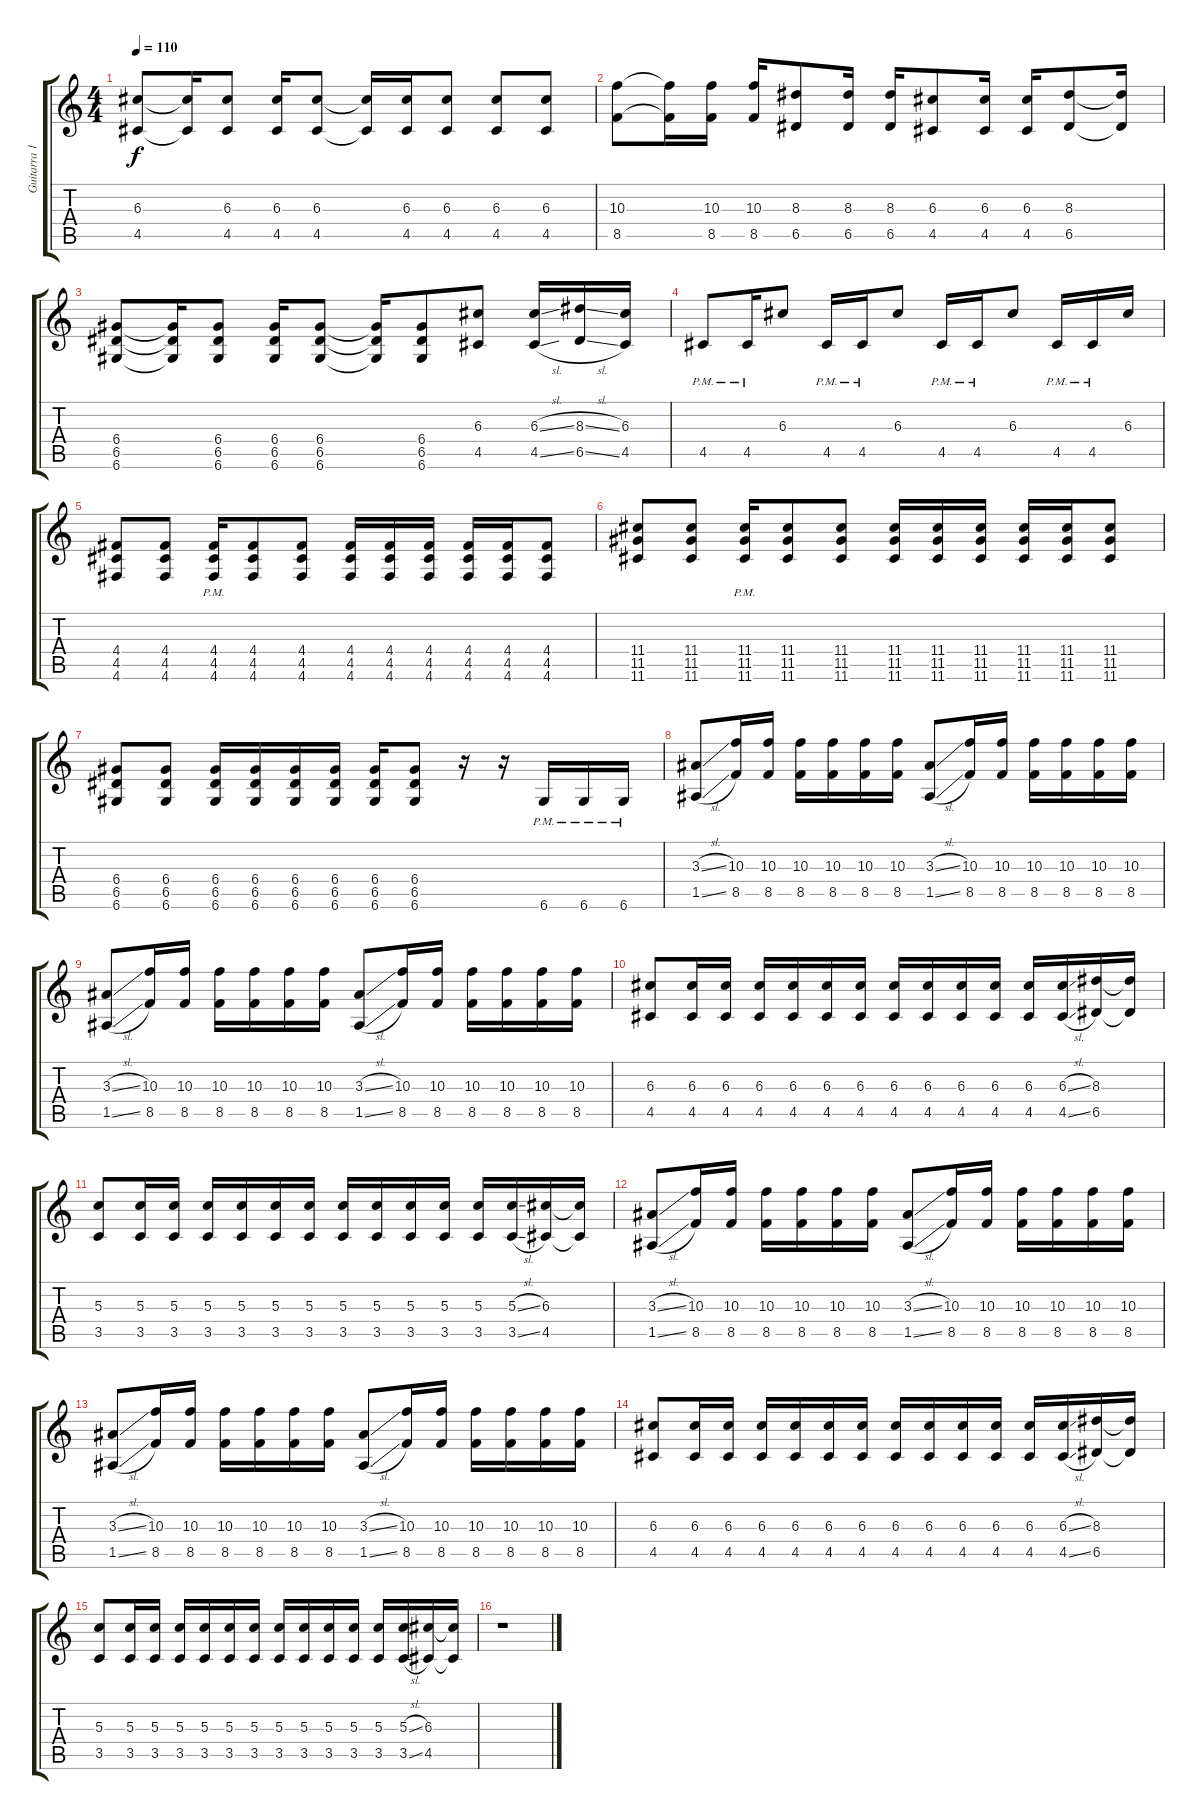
\track ("Guitarra 1" "Guitarra 1") {instrument distortionguitar}
\staff {score tabs}
\tuning (E4 B3 G3 D3 A2 D2) {hide}
\ts (4 4)
\tempo 110
\clef g2
\ks c
(6.3 4.5).8{dy f} (6.3{t} 4.5{t}).16 (6.3 4.5).8 (6.3 4.5).16 (6.3 4.5).8 (6.3{t} 4.5{t}).16 (6.3 4.5).16 (6.3 4.5).8 (6.3 4.5).8 (6.3 4.5).8 |
(10.3 8.5).8 (10.3{t} 8.5{t}).16 (10.3 8.5).16 (10.3 8.5).16 (8.3 6.5).8 (8.3 6.5).16 (8.3 6.5).16 (6.3 4.5).8 (6.3 4.5).16 (6.3 4.5).16 (8.3 6.5).8 (8.3{t} 6.5{t}).16 |
(6.4 6.5 6.6).8 (6.4{t} 6.5{t} 6.6{t}).16 (6.4 6.5 6.6).8 (6.4 6.5 6.6).16 (6.4 6.5 6.6).8 (6.4{t} 6.5{t} 6.6{t}).16 (6.4 6.5 6.6).8 (6.3 4.5).8 (6.3{sl} 4.5{sl}).16 (8.3{sl} 6.5{sl}).16 (6.3 4.5).16 |
4.5{pm}.8 4.5{pm}.16 6.3.8 4.5{pm}.16 4.5{pm}.16 6.3.8 4.5{pm}.16 4.5{pm}.16 6.3.8 4.5{pm}.16 4.5{pm}.16 6.3.16 |
(4.4 4.5 4.6).8 (4.4 4.5 4.6).8 (4.4{pm} 4.5{pm} 4.6{pm}).16 (4.4 4.5 4.6).8 (4.4 4.5 4.6).8 (4.4 4.5 4.6).16 (4.4 4.5 4.6).16 (4.4 4.5 4.6).16 (4.4 4.5 4.6).16 (4.4 4.5 4.6).16 (4.4 4.5 4.6).8 |
(11.4 11.5 11.6).8 (11.4 11.5 11.6).8 (11.4{pm} 11.5{pm} 11.6{pm}).16 (11.4 11.5 11.6).8 (11.4 11.5 11.6).8 (11.4 11.5 11.6).16 (11.4 11.5 11.6).16 (11.4 11.5 11.6).16 (11.4 11.5 11.6).16 (11.4 11.5 11.6).16 (11.4 11.5 11.6).8 |
(6.4 6.5 6.6).8 (6.4 6.5 6.6).8 (6.4 6.5 6.6).16 (6.4 6.5 6.6).16 (6.4 6.5 6.6).16 (6.4 6.5 6.6).16 (6.4 6.5 6.6).16 (6.4 6.5 6.6).8 r.16 r.16 6.6{pm}.16 6.6{pm}.16 6.6{pm}.16 |
(3.3{sl} 1.5{sl}).8 (10.3 8.5).16 (10.3 8.5).16 (10.3 8.5).16 (10.3 8.5).16 (10.3 8.5).16 (10.3 8.5).16 (3.3{sl} 1.5{sl}).8 (10.3 8.5).16 (10.3 8.5).16 (10.3 8.5).16 (10.3 8.5).16 (10.3 8.5).16 (10.3 8.5).16 |
(3.3{sl} 1.5{sl}).8 (10.3 8.5).16 (10.3 8.5).16 (10.3 8.5).16 (10.3 8.5).16 (10.3 8.5).16 (10.3 8.5).16 (3.3{sl} 1.5{sl}).8 (10.3 8.5).16 (10.3 8.5).16 (10.3 8.5).16 (10.3 8.5).16 (10.3 8.5).16 (10.3 8.5).16 |
(6.3 4.5).8 (6.3 4.5).16 (6.3 4.5).16 (6.3 4.5).16 (6.3 4.5).16 (6.3 4.5).16 (6.3 4.5).16 (6.3 4.5).16 (6.3 4.5).16 (6.3 4.5).16 (6.3 4.5).16 (6.3 4.5).16 (6.3{sl} 4.5{sl}).16 (8.3 6.5).16 (8.3{t} 6.5{t}).16 |
(5.3 3.5).8 (5.3 3.5).16 (5.3 3.5).16 (5.3 3.5).16 (5.3 3.5).16 (5.3 3.5).16 (5.3 3.5).16 (5.3 3.5).16 (5.3 3.5).16 (5.3 3.5).16 (5.3 3.5).16 (5.3 3.5).16 (5.3{sl} 3.5{sl}).16 (6.3 4.5).16 (6.3{t} 4.5{t}).16 |
(3.3{sl} 1.5{sl}).8 (10.3 8.5).16 (10.3 8.5).16 (10.3 8.5).16 (10.3 8.5).16 (10.3 8.5).16 (10.3 8.5).16 (3.3{sl} 1.5{sl}).8 (10.3 8.5).16 (10.3 8.5).16 (10.3 8.5).16 (10.3 8.5).16 (10.3 8.5).16 (10.3 8.5).16 |
(3.3{sl} 1.5{sl}).8 (10.3 8.5).16 (10.3 8.5).16 (10.3 8.5).16 (10.3 8.5).16 (10.3 8.5).16 (10.3 8.5).16 (3.3{sl} 1.5{sl}).8 (10.3 8.5).16 (10.3 8.5).16 (10.3 8.5).16 (10.3 8.5).16 (10.3 8.5).16 (10.3 8.5).16 |
(6.3 4.5).8 (6.3 4.5).16 (6.3 4.5).16 (6.3 4.5).16 (6.3 4.5).16 (6.3 4.5).16 (6.3 4.5).16 (6.3 4.5).16 (6.3 4.5).16 (6.3 4.5).16 (6.3 4.5).16 (6.3 4.5).16 (6.3{sl} 4.5{sl}).16 (8.3 6.5).16 (8.3{t} 6.5{t}).16 |
(5.3 3.5).8 (5.3 3.5).16 (5.3 3.5).16 (5.3 3.5).16 (5.3 3.5).16 (5.3 3.5).16 (5.3 3.5).16 (5.3 3.5).16 (5.3 3.5).16 (5.3 3.5).16 (5.3 3.5).16 (5.3 3.5).16 (5.3{sl} 3.5{sl}).16 (6.3 4.5).16 (6.3{t} 4.5{t}).16 |
r.1
